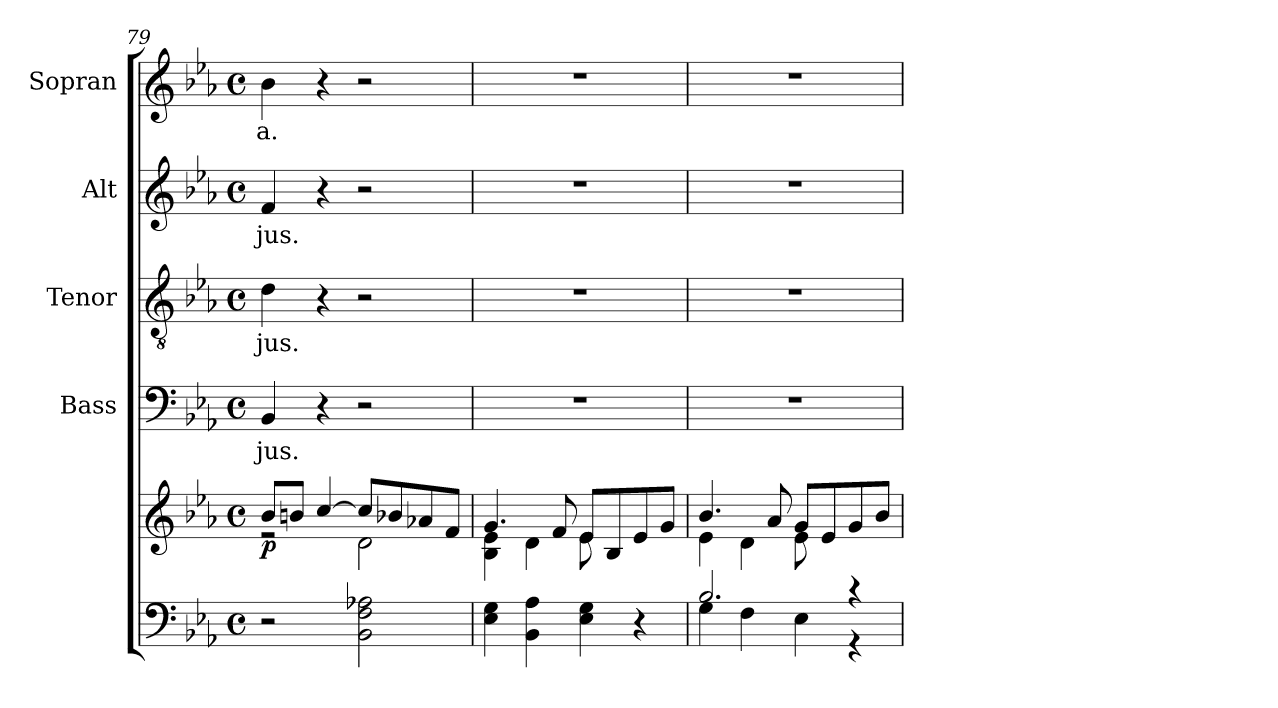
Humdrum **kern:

**kern	**kern	**dynam	**kern	**text	**kern	**text	**kern	**text	**kern	**text
*part5	*part5	*part5	*part4	*part4	*part3	*part3	*part2	*part2	*part1	*part1
*staff6	*staff5	*staff5/6	*staff4	*staff4	*staff3	*staff3	*staff2	*staff2	*staff1	*staff1
*	*	*	*I"Bass	*	*I"Tenor	*	*I"Alt	*	*I"Sopran	*
*	*	*	*I'B.	*	*I'T.	*	*I'A.	*	*I'S.	*
!!LO:PB:g=z
*clefF4	*clefG2	*	*clefF4	*	*clefGv2	*	*clefG2	*	*clefG2	*
*k[b-e-a-]	*k[b-e-a-]	*	*k[b-e-a-]	*	*k[b-e-a-]	*	*k[b-e-a-]	*	*k[b-e-a-]	*
*E-:	*E-:	*	*E-:	*	*E-:	*	*E-:	*	*E-:	*
*M4/4	*M4/4	*	*M4/4	*	*M4/4	*	*M4/4	*	*M4/4	*
*met(c)	*met(c)	*	*met(c)	*	*met(c)	*	*met(c)	*	*met(c)	*
=79	=79	=79	=79	=79	=79	=79	=79	=79	=79	=79
*	*^	*	*	*	*	*	*	*	*	*
!	!	!	!LO:DY:b	!	!LO:LY:b	!	!LO:LY:b	!	!LO:LY:b	!	!LO:LY:b
2r	8b-/L	2re	p	4BB-/	-jus.	4d\	-jus.	4f/	-jus.	4b-\	-a.
.	8bn/J	.	.	.	.	.	.	.	.	.	.
.	[>4cc/	.	.	4r	.	4r	.	4r	.	4r	.
2BB-\ 2F\ 2A-X\	8cc/L]	2d\	.	2r	.	2r	.	2r	.	2r	.
.	8b-X/	.	.	.	.	.	.	.	.	.	.
.	8a-X/	.	.	.	.	.	.	.	.	.	.
.	8f/J	.	.	.	.	.	.	.	.	.	.
=80	=80	=80	=80	=80	=80	=80	=80	=80	=80	=80	=80
4E-\ 4G\	4.g/	4B-\ 4e-\	.	1r	.	1r	.	1r	.	1r	.
4BB-\ 4A-\	.	4d\	.	.	.	.	.	.	.	.	.
.	8f/	.	.	.	.	.	.	.	.	.	.
4E-\ 4G\	8e-/L	8e-\	.	.	.	.	.	.	.	.	.
.	8B-/	4.ryy	.	.	.	.	.	.	.	.	.
4r	8e-/	.	.	.	.	.	.	.	.	.	.
.	8g/J	.	.	.	.	.	.	.	.	.	.
=81	=81	=81	=81	=81	=81	=81	=81	=81	=81	=81	=81
*^	*	*	*	*	*	*	*	*	*	*	*
2.B-/	4G\	4.b-/	4e-\	.	1r	.	1r	.	1r	.	1r	.
.	4F\	.	4d\	.	.	.	.	.	.	.	.	.
.	.	8a-/	.	.	.	.	.	.	.	.	.	.
.	4E-\	8g/L	8e-\	.	.	.	.	.	.	.	.	.
.	.	8e-/	4.ryy	.	.	.	.	.	.	.	.	.
4r	4r	8g/	.	.	.	.	.	.	.	.	.	.
.	.	8b-/J	.	.	.	.	.	.	.	.	.	.
*v	*v	*	*	*	*	*	*	*	*	*	*	*
*	*v	*v	*	*	*	*	*	*	*	*	*
=	=	=	=	=	=	=	=	=	=	=
*-	*-	*-	*-	*-	*-	*-	*-	*-	*-	*-
